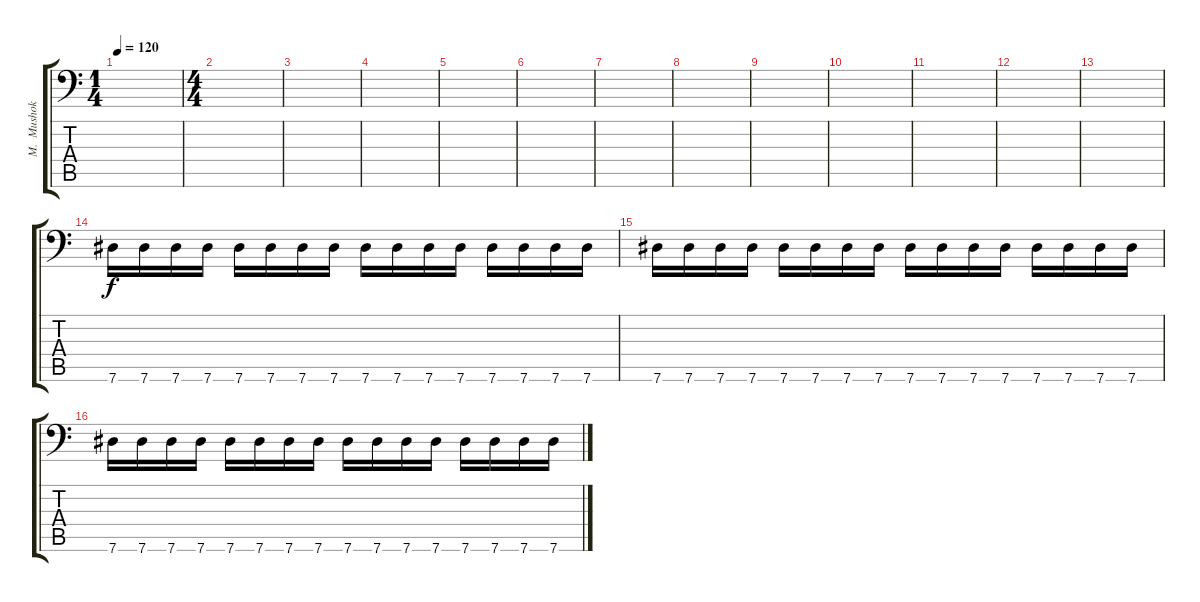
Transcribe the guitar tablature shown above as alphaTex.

\track ("M.  Mushok extra fill in " "M.  Mushok") {instrument guitarharmonics}
\staff {score tabs}
\tuning (Bb3 Gb3 Db3 Ab2 Db2 Ab1) {hide}
\ts (1 4)
\tempo 120
\clef f4
\ks c
|
\ts (4 4)
|
|
|
|
|
|
|
|
|
|
|
|
7.6.16 7.6.16 7.6.16 7.6.16 7.6.16 7.6.16 7.6.16 7.6.16 7.6.16 7.6.16 7.6.16 7.6.16 7.6.16 7.6.16 7.6.16 7.6.16 |
7.6.16 7.6.16 7.6.16 7.6.16 7.6.16 7.6.16 7.6.16 7.6.16 7.6.16 7.6.16 7.6.16 7.6.16 7.6.16 7.6.16 7.6.16 7.6.16 |
7.6.16 7.6.16 7.6.16 7.6.16 7.6.16 7.6.16 7.6.16 7.6.16 7.6.16 7.6.16 7.6.16 7.6.16 7.6.16 7.6.16 7.6.16 7.6.16
